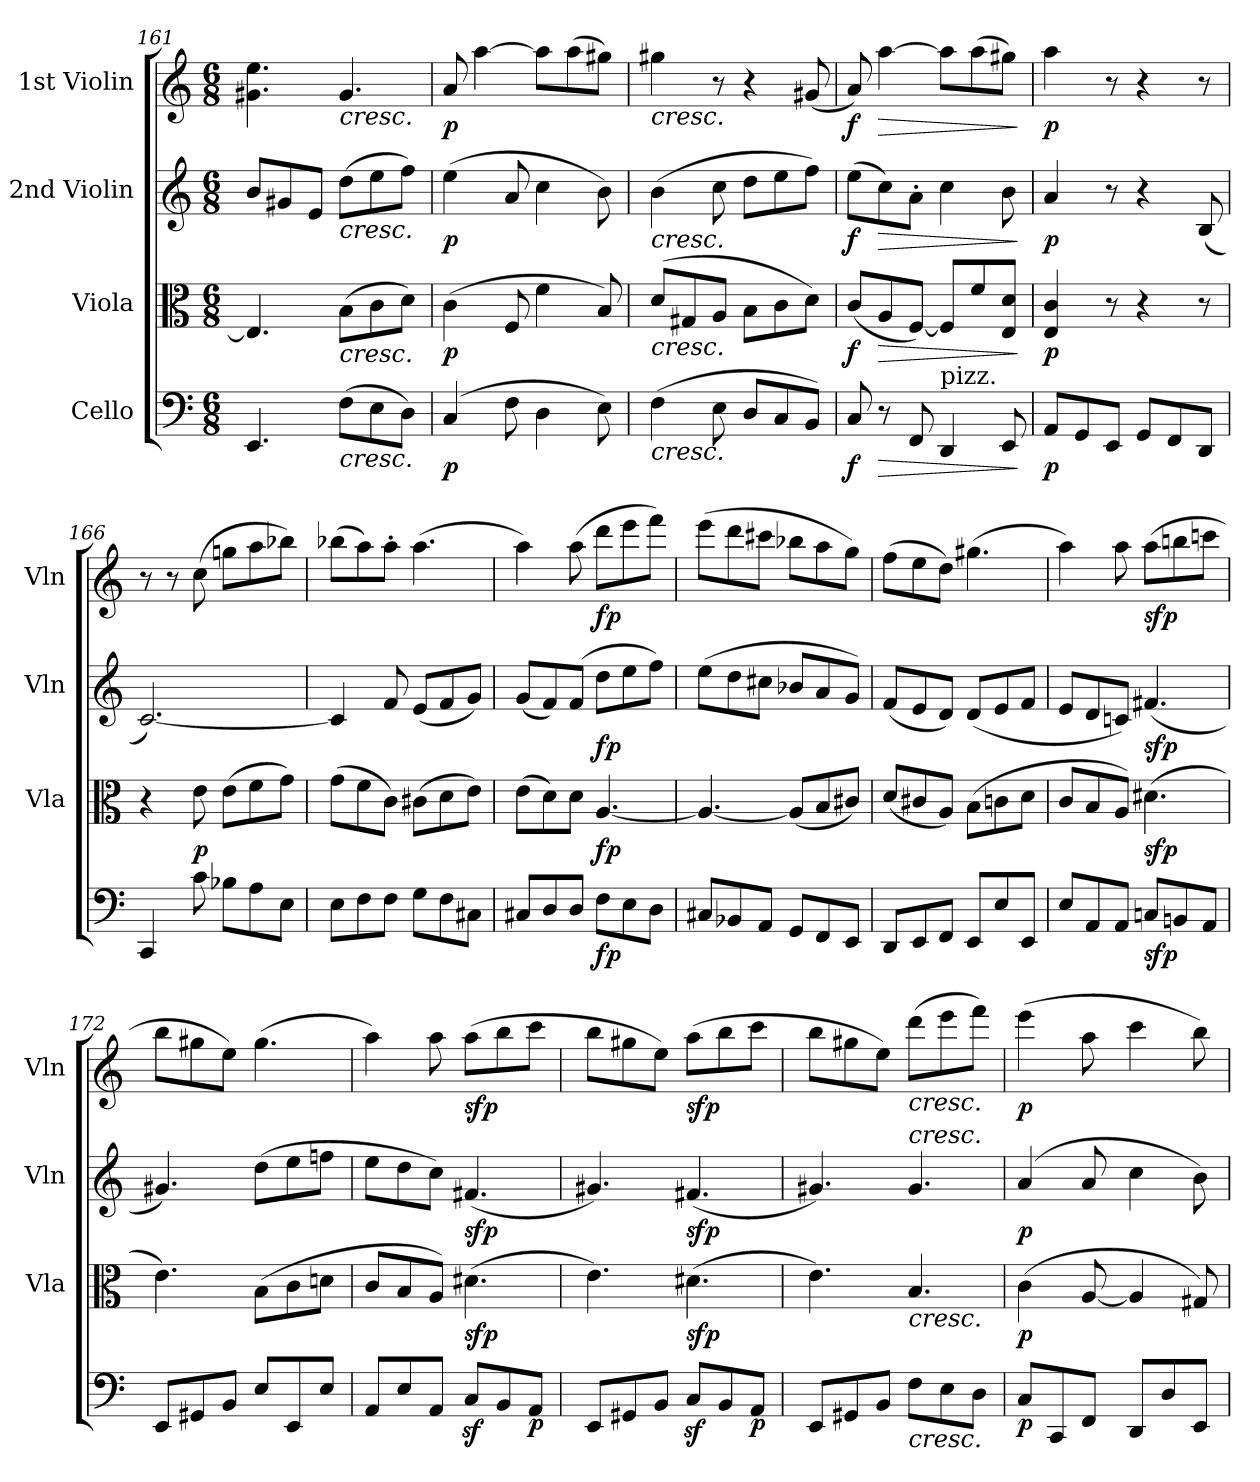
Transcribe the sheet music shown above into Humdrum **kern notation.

**kern	**dynam	**kern	**dynam	**kern	**dynam	**kern	**dynam
*part4	*part4	*part3	*part3	*part2	*part2	*part1	*part1
*staff4	*staff4	*staff3	*staff3	*staff2	*staff2	*staff1	*staff1
*I"Cello	*	*I"Viola	*	*I"2nd Violin	*	*I"1st Violin	*
*	*	*I'Vla	*	*I'Vln	*	*I'Vln	*
*clefF4	*	*clefC3	*	*clefG2	*	*clefG2	*
*k[]	*	*k[]	*	*k[]	*	*k[]	*
*M6/8	*	*M6/8	*	*M6/8	*	*M6/8	*
=161	=161	=161	=161	=161	=161	=161	=161
4.EE	.	4.E]	.	8bL	.	4.g#X 4.ee	.
.	.	.	.	8g#X	.	.	.
.	.	.	.	8eJ	.	.	.
!	!	!	!	!	!	!LO:TX:b:i:t=cresc.	!
!	!	!	!	!LO:TX:b:i:t=cresc.	!	!	!
!	!	!LO:TX:b:i:t=cresc.	!	!	!	!	!
!LO:TX:b:i:t=cresc.	!	!	!	!	!	!	!
(8FL	.	(8BL	.	(8ddL	.	4.g#	.
8E	.	8c	.	8ee	.	.	.
8DJ)	.	8dJ)	.	8ffJ)	.	.	.
=162	=162	=162	=162	=162	=162	=162	=162
(4C	p	(4c	p	(4ee	p	8a	p
.	.	.	.	.	.	[4aa	.
8F	.	8F	.	8a	.	.	.
4D	.	4f	.	4cc	.	8aaL]	.
.	.	.	.	.	.	(8aa	.
8E)	.	8B)	.	8b)	.	8gg#XJ)	.
=163	=163	=163	=163	=163	=163	=163	=163
!	!	!	!	!	!	!LO:TX:b:i:t=cresc.	!
!	!	!	!	!LO:TX:b:i:t=cresc.	!	!	!
!	!	!LO:TX:b:i:t=cresc.	!	!	!	!	!
!LO:TX:b:i:t=cresc.	!	!	!	!	!	!	!
(4F	.	(8dL	.	(4b	.	4gg#X	.
.	.	8G#X	.	.	.	.	.
8E	.	8AJ	.	8cc	.	8r	.
8DL	.	8BL	.	8ddL	.	4r	.
8C	.	8c	.	8ee	.	.	.
8BBJ)	.	8dJ)	.	8ffJ)	.	(8g#X	.
=164	=164	=164	=164	=164	=164	=164	=164
8C	f	(8cL	f	(8eeL	f	8a)	f
!	!LO:HP:b	!	!LO:HP:b	!	!LO:HP:b	!	!LO:HP:b
8r	>	8A	>	8cc)	>	[4aa	>
8FF	.	[8FJ)	.	8a'J	.	.	.
!LO:TX:a:t=pizz.	!	!	!	!	!	!	!
4DD	.	8FL]	.	4cc	.	8aaL]	.
.	.	8f	.	.	.	(8aa	.
8EE	.	8E 8dJ	.	8b	.	8gg#XJ)	.
.	]	.	]	.	]	.	]
=165	=165	=165	=165	=165	=165	=165	=165
8AAL	p	4E 4c	p	4a	p	4aa	p
8GG	.	.	.	.	.	.	.
8EEJ	.	8r	.	8r	.	8r	.
8GGL	.	4r	.	4r	.	4r	.
8FF	.	.	.	.	.	.	.
8DDJ	.	8r	.	(8B	.	8r	.
=166	=166	=166	=166	=166	=166	=166	=166
4CC	.	4r	.	[2.c)	.	8r	.
.	.	.	.	.	.	8r	.
8c	.	8e	p	.	.	(8cc	.
8B-XL	.	(8eL	.	.	.	8ggnL	.
8A	.	8f	.	.	.	8aa	.
8EJ	.	8gJ)	.	.	.	8bb-XJ)	.
=167	=167	=167	=167	=167	=167	=167	=167
8EL	.	(8gL	.	4c]	.	(8bb-XL	.
8F	.	8f	.	.	.	8aa)	.
8FJ	.	8cJ)	.	8f	.	8aa'J	.
8GL	.	(8c#XL	.	(8eL	.	(4.aa	.
8F	.	8d	.	8f	.	.	.
8C#XJ	.	8eJ)	.	8gJ)	.	.	.
=168	=168	=168	=168	=168	=168	=168	=168
8C#XL	.	(8eL	.	(8gL	.	4aa)	.
8D	.	8d)	.	8f)	.	.	.
8DJ	.	8dJ	.	(8fJ	.	(8aa	.
8FL	fp	[4.A	fp	8ddL	fp	8dddL	fp
8E	.	.	.	8ee	.	8eee	.
8DJ	.	.	.	8ffJ)	.	8fffJ)	.
=169	=169	=169	=169	=169	=169	=169	=169
8C#XL	.	4.A_	.	(8eeL	.	(8eeeL	.
8BB-X	.	.	.	8dd	.	8ddd	.
8AAJ	.	.	.	8cc#XJ	.	8ccc#XJ	.
8GGL	.	(8AL]	.	8b-XL	.	8bb-XL	.
8FF	.	8B	.	8a	.	8aa	.
8EEJ	.	8c#XJ)	.	8gJ)	.	8ggJ)	.
=170	=170	=170	=170	=170	=170	=170	=170
8DDL	.	(8dL	.	(8fL	.	(8ffL	.
8EE	.	8c#X	.	8e	.	8ee	.
8FFJ	.	8AJ)	.	8dJ)	.	8ddJ)	.
8EEL	.	(8BL	.	(8dL	.	(4.gg#X	.
8E	.	8cn	.	8e	.	.	.
8EEJ	.	8dJ	.	8fJ	.	.	.
=171	=171	=171	=171	=171	=171	=171	=171
8EL	.	8cL	.	8eL	.	4aa)	.
8AA	.	8B	.	8d	.	.	.
8AAJ	.	8AJ)	.	8cnJ)	.	8aa	.
8CnL	sfp	(4.d#X	sfp	(4.f#X	sfp	(8aaL	sfp
8BBn	.	.	.	.	.	8bbn	.
8AAJ	.	.	.	.	.	8cccnJ	.
=172	=172	=172	=172	=172	=172	=172	=172
8EEL	.	4.e)	.	4.g#X)	.	8bbL	.
8GG#X	.	.	.	.	.	8gg#X	.
8BBJ	.	.	.	.	.	8eeJ)	.
8EL	.	(8BL	.	(8ddL	.	(4.gg#	.
8EE	.	8c	.	8ee	.	.	.
8EJ	.	8dnJ	.	8ffnJ	.	.	.
=173	=173	=173	=173	=173	=173	=173	=173
8AAL	.	8cL	.	8eeL	.	4aa)	.
8E	.	8B	.	8dd	.	.	.
8AAJ	.	8AJ)	.	8ccJ)	.	8aa	.
8CzL	.	(4.d#X	sfp	(4.f#X	sfp	(8aaL	sfp
8BB	.	.	.	.	.	8bb	.
8AAJ	p	.	.	.	.	8cccJ	.
=174	=174	=174	=174	=174	=174	=174	=174
8EEL	.	4.e)	.	4.g#X)	.	8bbL	.
8GG#X	.	.	.	.	.	8gg#X	.
8BBJ	.	.	.	.	.	8eeJ)	.
8CzL	.	(4.d#X	sfp	(4.f#X	sfp	(8aaL	sfp
8BB	.	.	.	.	.	8bb	.
8AAJ	p	.	.	.	.	8cccJ	.
=175	=175	=175	=175	=175	=175	=175	=175
8EEL	.	4.e)	.	4.g#X)	.	8bbL	.
8GG#X	.	.	.	.	.	8gg#X	.
8BBJ	.	.	.	.	.	8eeJ)	.
!	!	!	!	!	!	!LO:TX:b:i:t=cresc.	!
!	!	!	!	!LO:TX:a:i:t=cresc.	!	!	!
!	!	!LO:TX:b:i:t=cresc.	!	!	!	!	!
!LO:TX:b:i:t=cresc.	!	!	!	!	!	!	!
8FL	.	4.B	.	4.g#	.	(8dddL	.
8E	.	.	.	.	.	8eee	.
8DJ	.	.	.	.	.	8fffJ)	.
=176	=176	=176	=176	=176	=176	=176	=176
8CL	p	(4c	p	(4a	p	(4eee	p
8CC	.	.	.	.	.	.	.
8FFJ	.	[8A	.	8a	.	8aa	.
8DDL	.	4A]	.	4cc	.	4ccc	.
8D	.	.	.	.	.	.	.
8EEJ	.	8G#X)	.	8b)	.	8bb)	.
=	=	=	=	=	=	=	=
*-	*-	*-	*-	*-	*-	*-	*-
